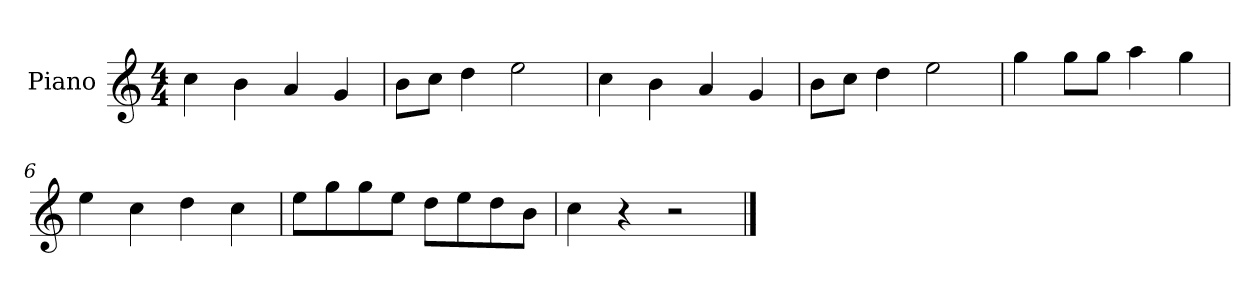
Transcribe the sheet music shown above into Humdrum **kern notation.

**kern
*part1
*staff1
*I"Piano
*I'P-no
*clefG2
*k[]
*M4/4
*MM90
=1
4cc\
4b\
4a/
4g/
=2
8b\L
8cc\J
4dd\
2ee\
=3
4cc\
4b\
4a/
4g/
=4
8b\L
8cc\J
4dd\
2ee\
=5
4gg\
8gg\L
8gg\J
4aa\
4gg\
=6
4ee\
4cc\
4dd\
4cc\
=7
8ee\L
8gg\
8gg\
8ee\J
8dd\L
8ee\
8dd\
8b\J
=8
4cc\
4r
2r
==
*-
